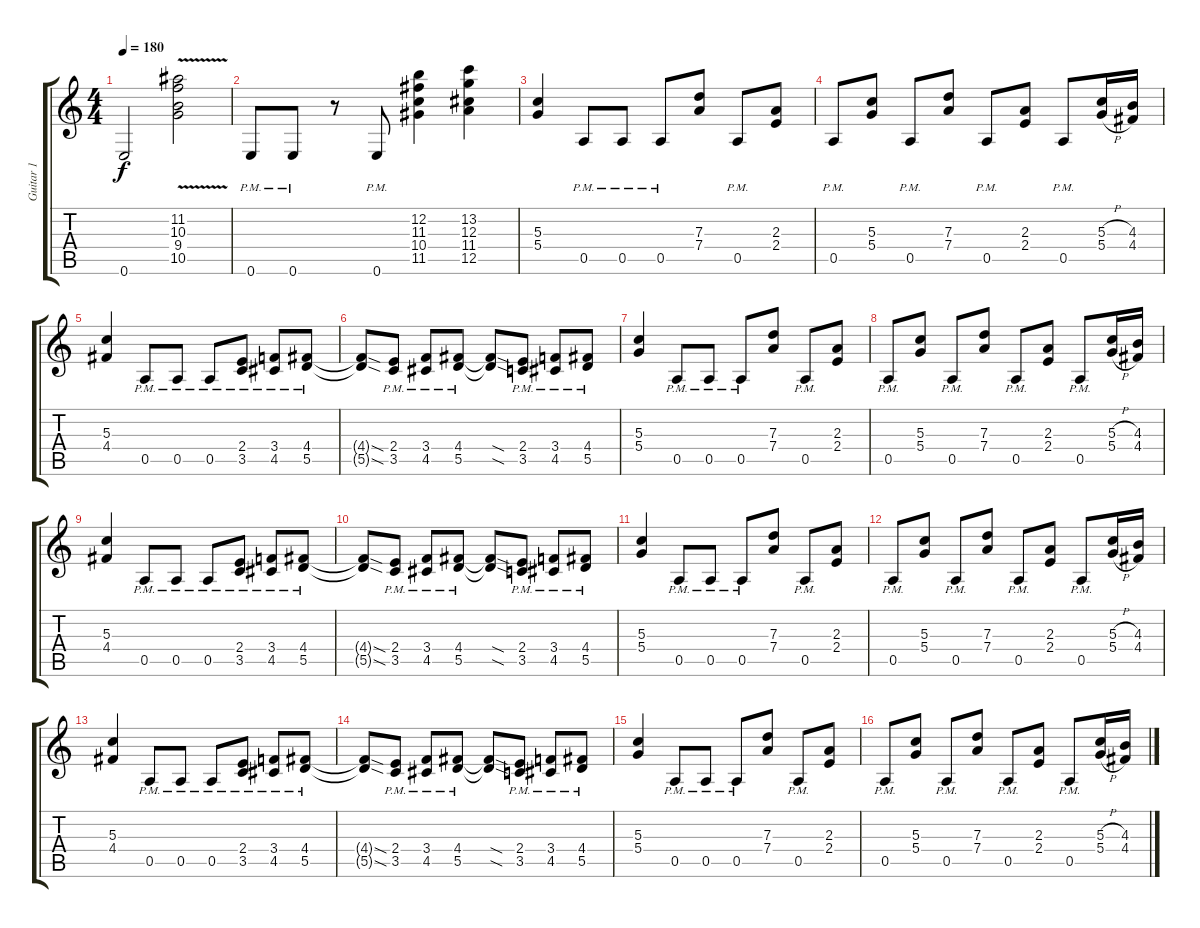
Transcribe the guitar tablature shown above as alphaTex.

\track ("Guitar 1" "Guitar 1") {instrument distortionguitar}
\staff {score tabs}
\tuning (E4 B3 G3 D3 A2 E2) {hide}
\ts (4 4)
\tempo 180
\clef g2
\ks c
0.6.2{dy f} (11.2{v} 10.3{v} 9.4{v} 10.5{v}).2 |
0.6{pm}.8 0.6{pm}.8 r.8 0.6{pm}.8 (12.2 11.3 10.4 11.5).4 (13.2 12.3 11.4 12.5).4 |
(5.3 5.4).4 0.5{pm}.8 0.5{pm}.8 0.5{pm}.8 (7.3 7.4).8 0.5{pm}.8 (2.3 2.4).8 |
0.5{pm}.8 (5.3 5.4).8 0.5{pm}.8 (7.3 7.4).8 0.5{pm}.8 (2.3 2.4).8 0.5{pm}.8 (5.3{h} 5.4{h}).16 (4.3 4.4).16 |
(5.3 4.4).4 0.5{pm}.8 0.5{pm}.8 0.5{pm}.8 (2.4{pm} 3.5{pm}).8 (3.4{pm} 4.5{pm}).8 (4.4{pm} 5.5{pm}).8 |
(4.4{sod t} 5.5{sod t}).8 (2.4{pm} 3.5{pm}).8 (3.4{pm} 4.5{pm}).8 (4.4{pm} 5.5{pm}).8 (4.4{sod t} 5.5{sod t}).8 (2.4{pm} 3.5{pm}).8 (3.4{pm} 4.5{pm}).8 (4.4{pm} 5.5{pm}).8 |
(5.3 5.4).4 0.5{pm}.8 0.5{pm}.8 0.5{pm}.8 (7.3 7.4).8 0.5{pm}.8 (2.3 2.4).8 |
0.5{pm}.8 (5.3 5.4).8 0.5{pm}.8 (7.3 7.4).8 0.5{pm}.8 (2.3 2.4).8 0.5{pm}.8 (5.3{h} 5.4{h}).16 (4.3 4.4).16 |
(5.3 4.4).4 0.5{pm}.8 0.5{pm}.8 0.5{pm}.8 (2.4{pm} 3.5{pm}).8 (3.4{pm} 4.5{pm}).8 (4.4{pm} 5.5{pm}).8 |
(4.4{sod t} 5.5{sod t}).8 (2.4{pm} 3.5{pm}).8 (3.4{pm} 4.5{pm}).8 (4.4{pm} 5.5{pm}).8 (4.4{sod t} 5.5{sod t}).8 (2.4{pm} 3.5{pm}).8 (3.4{pm} 4.5{pm}).8 (4.4{pm} 5.5{pm}).8 |
(5.3 5.4).4 0.5{pm}.8 0.5{pm}.8 0.5{pm}.8 (7.3 7.4).8 0.5{pm}.8 (2.3 2.4).8 |
0.5{pm}.8 (5.3 5.4).8 0.5{pm}.8 (7.3 7.4).8 0.5{pm}.8 (2.3 2.4).8 0.5{pm}.8 (5.3{h} 5.4{h}).16 (4.3 4.4).16 |
(5.3 4.4).4 0.5{pm}.8 0.5{pm}.8 0.5{pm}.8 (2.4{pm} 3.5{pm}).8 (3.4{pm} 4.5{pm}).8 (4.4{pm} 5.5{pm}).8 |
(4.4{sod t} 5.5{sod t}).8 (2.4{pm} 3.5{pm}).8 (3.4{pm} 4.5{pm}).8 (4.4{pm} 5.5{pm}).8 (4.4{sod t} 5.5{sod t}).8 (2.4{pm} 3.5{pm}).8 (3.4{pm} 4.5{pm}).8 (4.4{pm} 5.5{pm}).8 |
(5.3 5.4).4 0.5{pm}.8 0.5{pm}.8 0.5{pm}.8 (7.3 7.4).8 0.5{pm}.8 (2.3 2.4).8 |
0.5{pm}.8 (5.3 5.4).8 0.5{pm}.8 (7.3 7.4).8 0.5{pm}.8 (2.3 2.4).8 0.5{pm}.8 (5.3{h} 5.4{h}).16 (4.3 4.4).16
